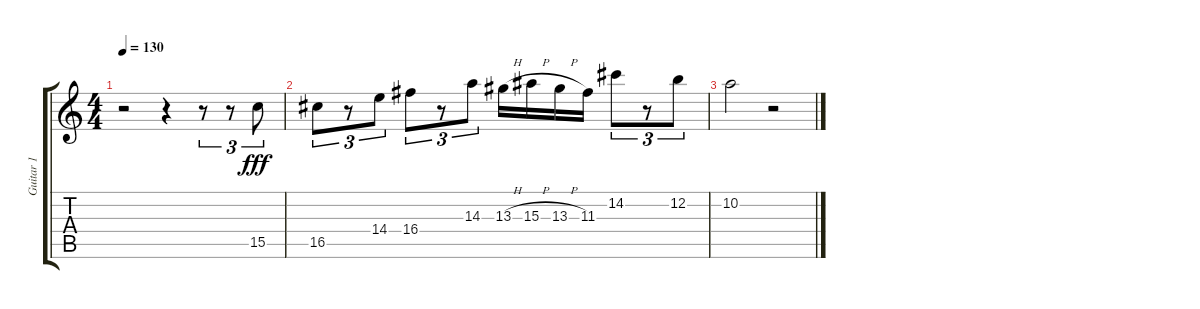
\track ("Guitar 1" "Guitar 1") {instrument distortionguitar}
\staff {score tabs}
\tuning (E4 B3 G3 D3 A2 E2) {hide}
\ts (4 4)
\tempo 130
\clef g2
\ks c
r.2{dy f} r.4 r.8{tu (3 2)} r.8{tu (3 2)} 15.5.8{tu (3 2) dy fff} |
16.5.8{tu (3 2)} r.8{tu (3 2)} 14.4.8{tu (3 2)} 16.4.8{tu (3 2)} r.8{tu (3 2)} 14.3.8{tu (3 2)} 13.3{h}.16 15.3{h}.16 13.3{h}.16 11.3.16 14.2.8{tu (3 2)} r.8{tu (3 2)} 12.2.8{tu (3 2)} |
10.2.2 r.2
